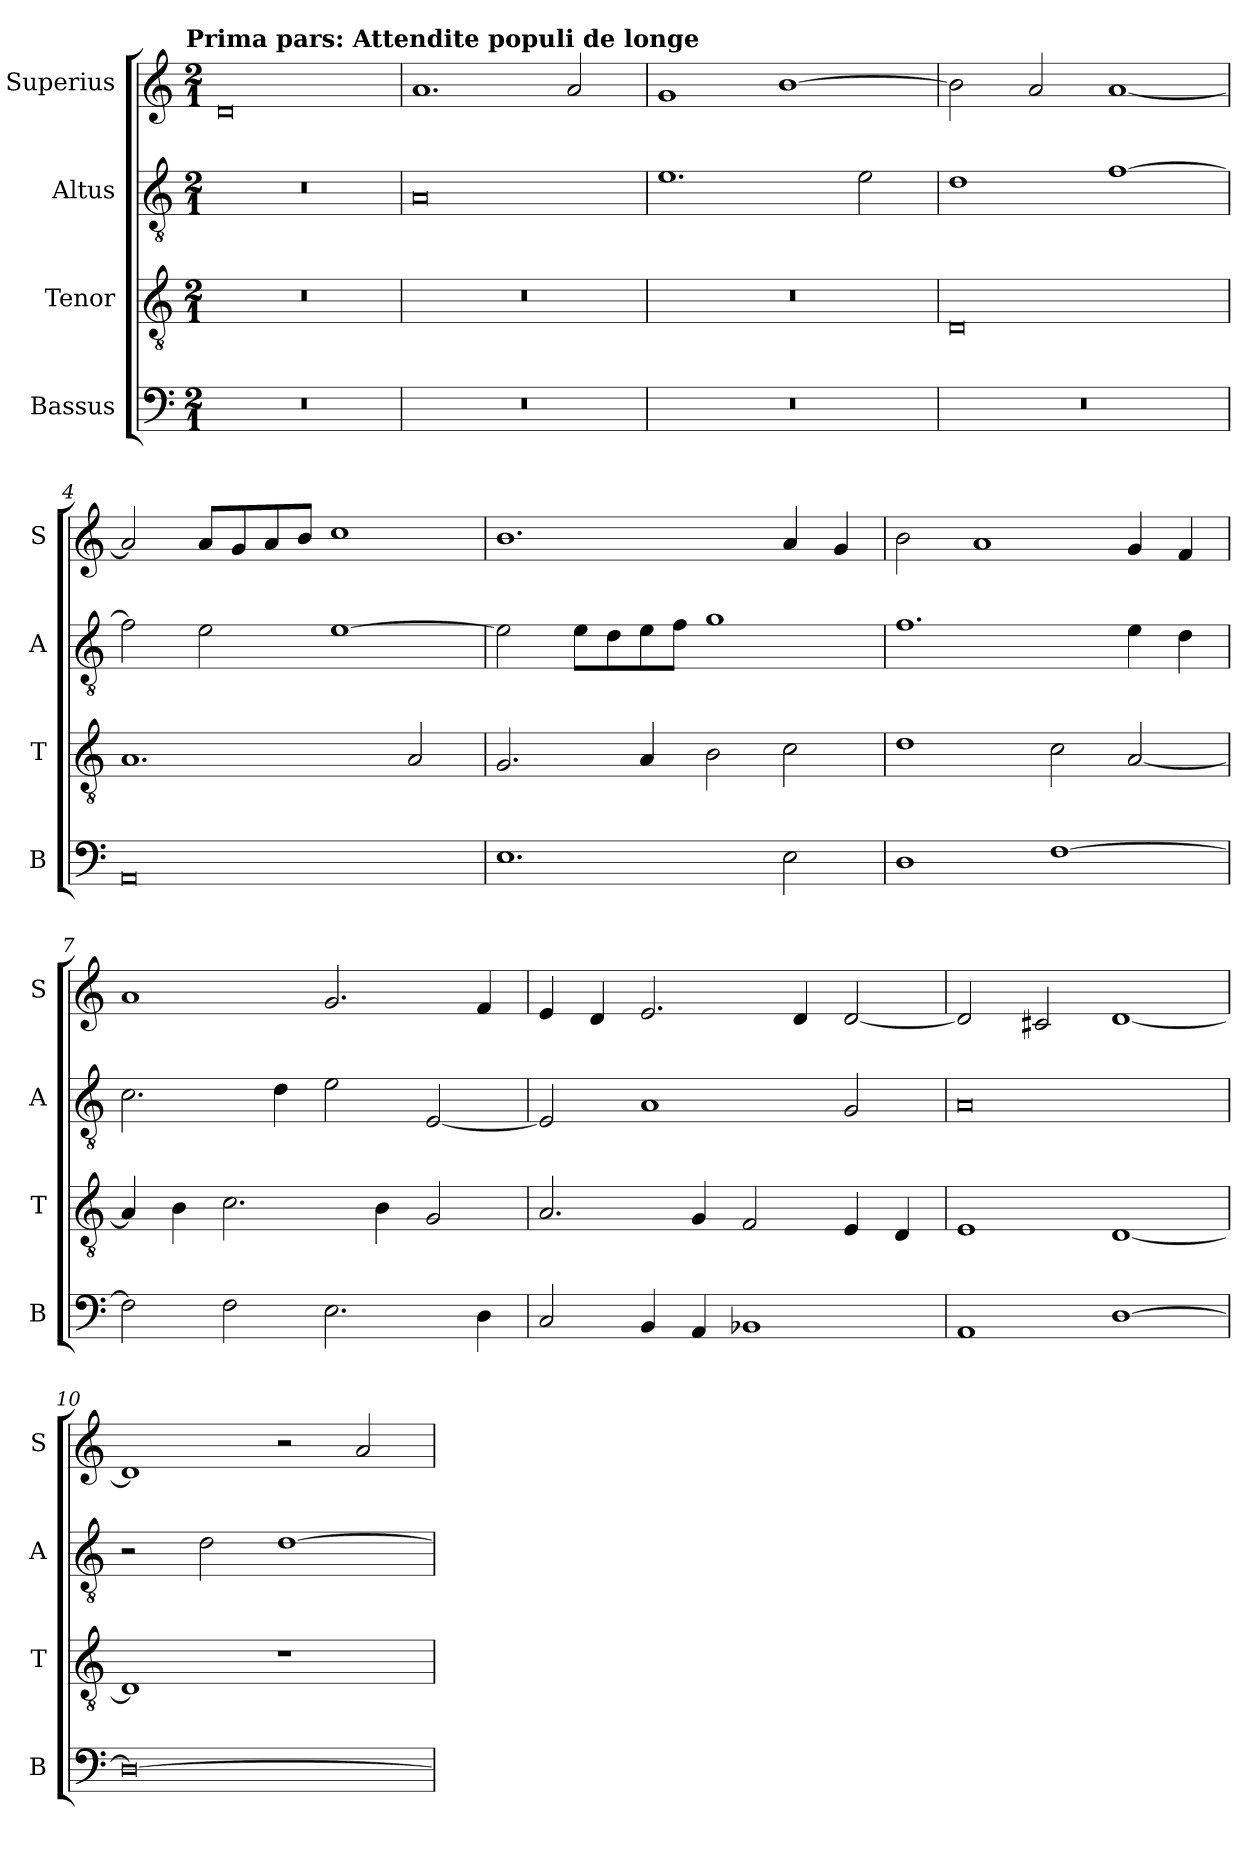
**kern	**kern	**kern	**kern
*part4	*part3	*part2	*part1
*staff4	*staff3	*staff2	*staff1
*I"Bassus	*I"Tenor	*I"Altus	*I"Superius
*I'B	*I'T	*I'A	*I'S
*clefF4	*clefGv2	*clefGv2	*clefG2
*k[]	*k[]	*k[]	*k[]
*C:	*C:	*C:	*C:
!!LO:TX:omd:t=Prima pars&colon; Attendite populi de longe
*M2/1	*M2/1	*M2/1	*M2/1
=	=	=	=
0r	0r	0r	0d
=1	=1	=1	=1
0r	0r	0A	1.a
.	.	.	2a
=2	=2	=2	=2
0r	0r	1.e	1g
.	.	.	[1b
.	.	2e	.
=3	=3	=3	=3
0r	0D	1d	2b]
.	.	.	2a
.	.	[1f	[1a
=4	=4	=4	=4
0AA	1.A	2f]	2a]
.	.	2e	8aL
.	.	.	8g
.	.	.	8a
.	.	.	8bJ
.	.	[1e	1cc
.	2A	.	.
=5	=5	=5	=5
1.E	2.G	2e]	1.b
.	.	8eL	.
.	.	8d	.
.	4A	8e	.
.	.	8fJ	.
.	2B	1g	.
2E	2c	.	4a
.	.	.	4g
=6	=6	=6	=6
1D	1d	1.f	2b
.	.	.	1a
[1F	2c	.	.
.	[2A	4e	4g
.	.	4d	4f
=7	=7	=7	=7
2F]	4A]	2.c	1a
.	4B	.	.
2F	2.c	.	.
.	.	4d	.
2.E	.	2e	2.g
.	4B	.	.
.	2G	[2E	.
4D	.	.	4f
=8	=8	=8	=8
2C	2.A	2E]	4e
.	.	.	4d
4BB	.	1A	2.e
4AA	4G	.	.
1BB-X	2F	.	.
.	.	.	4d
.	4E	2G	[2d
.	4D	.	.
=9	=9	=9	=9
1AA	1E	0A	2d]
.	.	.	2c#X
[1D	[1D	.	[1d
=10	=10	=10	=10
0D_	1D]	2r	1d]
.	.	2d	.
.	1r	[1d	2r
.	.	.	2a
=	=	=	=
*-	*-	*-	*-
